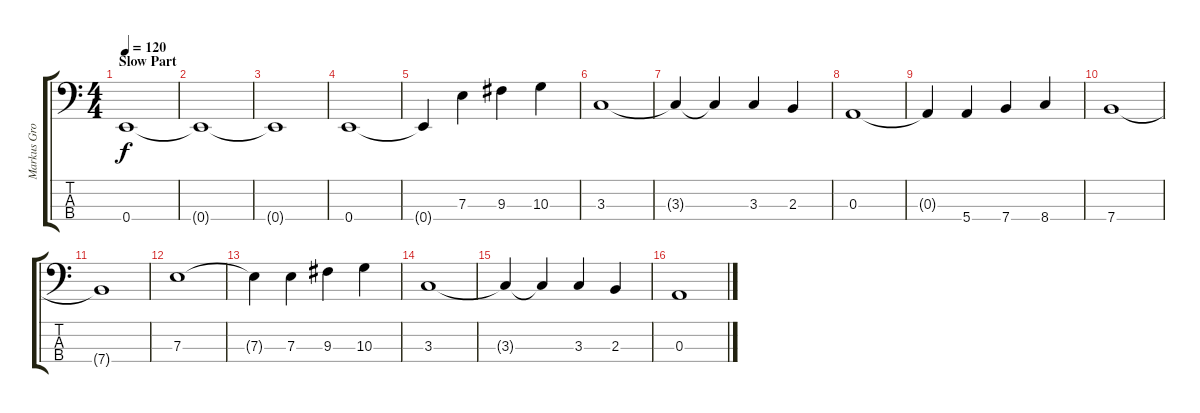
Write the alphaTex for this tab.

\track ("Markus Grosskopf" "Markus Gro") {instrument electricbassfinger}
\staff {score tabs}
\tuning (G2 D2 A1 E1) {hide}
\ts (4 4)
\section ("" "Slow Part")
\tempo 120
\clef f4
\ks c
0.4.1{dy f} |
0.4{t}.1 |
0.4{t}.1 |
0.4.1 |
0.4{t}.4 7.3.4 9.3.4 10.3.4 |
3.3.1 |
3.3{t}.4 3.3{t}.4 3.3.4 2.3.4 |
0.3.1 |
0.3{t}.4 5.4.4 7.4.4 8.4.4 |
7.4.1 |
7.4{t}.1 |
7.3.1 |
7.3{t}.4 7.3.4 9.3.4 10.3.4 |
3.3.1 |
3.3{t}.4 3.3{t}.4 3.3.4 2.3.4 |
0.3.1
